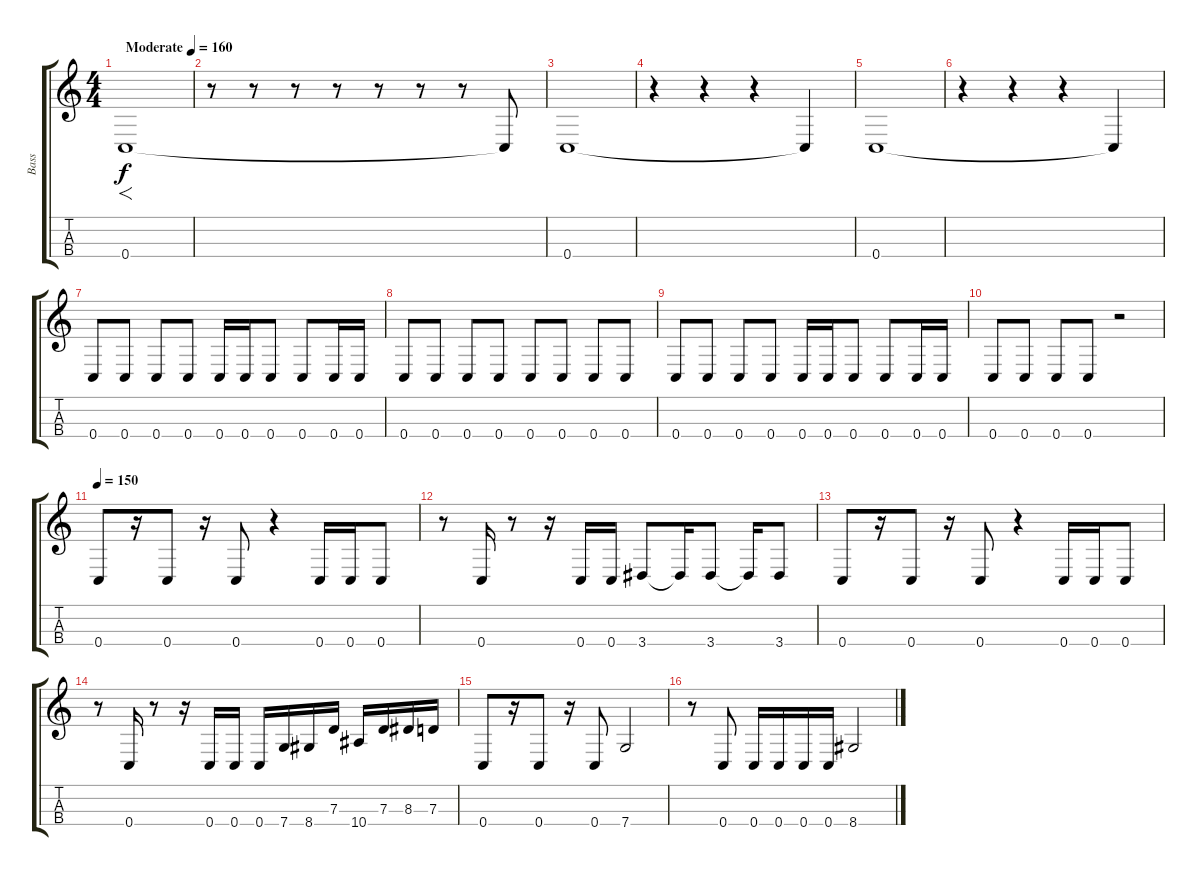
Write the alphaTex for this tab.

\track ("Bass" "Bass") {instrument electricbasspick}
\staff {score tabs}
\tuning (F3 C3 G2 C2) {hide}
\ts (4 4)
\tempo (160 "Moderate")
\clef g2
\ks c
0.4.1{f dy f instrument electricbasspick} |
r.8 r.8 r.8 r.8 r.8 r.8 r.8 0.4{t}.8 |
0.4.1 |
r.4 r.4 r.4 0.4{t}.4 |
0.4.1 |
r.4 r.4 r.4 0.4{t}.4 |
0.4.8 0.4.8 0.4.8 0.4.8 0.4.16 0.4.16 0.4.8 0.4.8 0.4.16 0.4.16 |
0.4.8 0.4.8 0.4.8 0.4.8 0.4.8 0.4.8 0.4.8 0.4.8 |
0.4.8 0.4.8 0.4.8 0.4.8 0.4.16 0.4.16 0.4.8 0.4.8 0.4.16 0.4.16 |
0.4.8 0.4.8 0.4.8 0.4.8 r.2 |
\tempo 150
0.4.8 r.16 0.4.8 r.16 0.4.8 r.4 0.4.16 0.4.16 0.4.8 |
r.8 0.4.16 r.8 r.16 0.4.16 0.4.16 3.4.8 3.4{t}.16 3.4.8 3.4{t}.16 3.4.8 |
0.4.8 r.16 0.4.8 r.16 0.4.8 r.4 0.4.16 0.4.16 0.4.8 |
r.8 0.4.16 r.8 r.16 0.4.16 0.4.16 0.4.16 7.4.16 8.4.16 7.3.16 10.4.16 7.3.16 8.3.16 7.3.16 |
0.4.8 r.16 0.4.8 r.16 0.4.8 7.4.2 |
r.8 0.4.8 0.4.16 0.4.16 0.4.16 0.4.16 8.4.2
